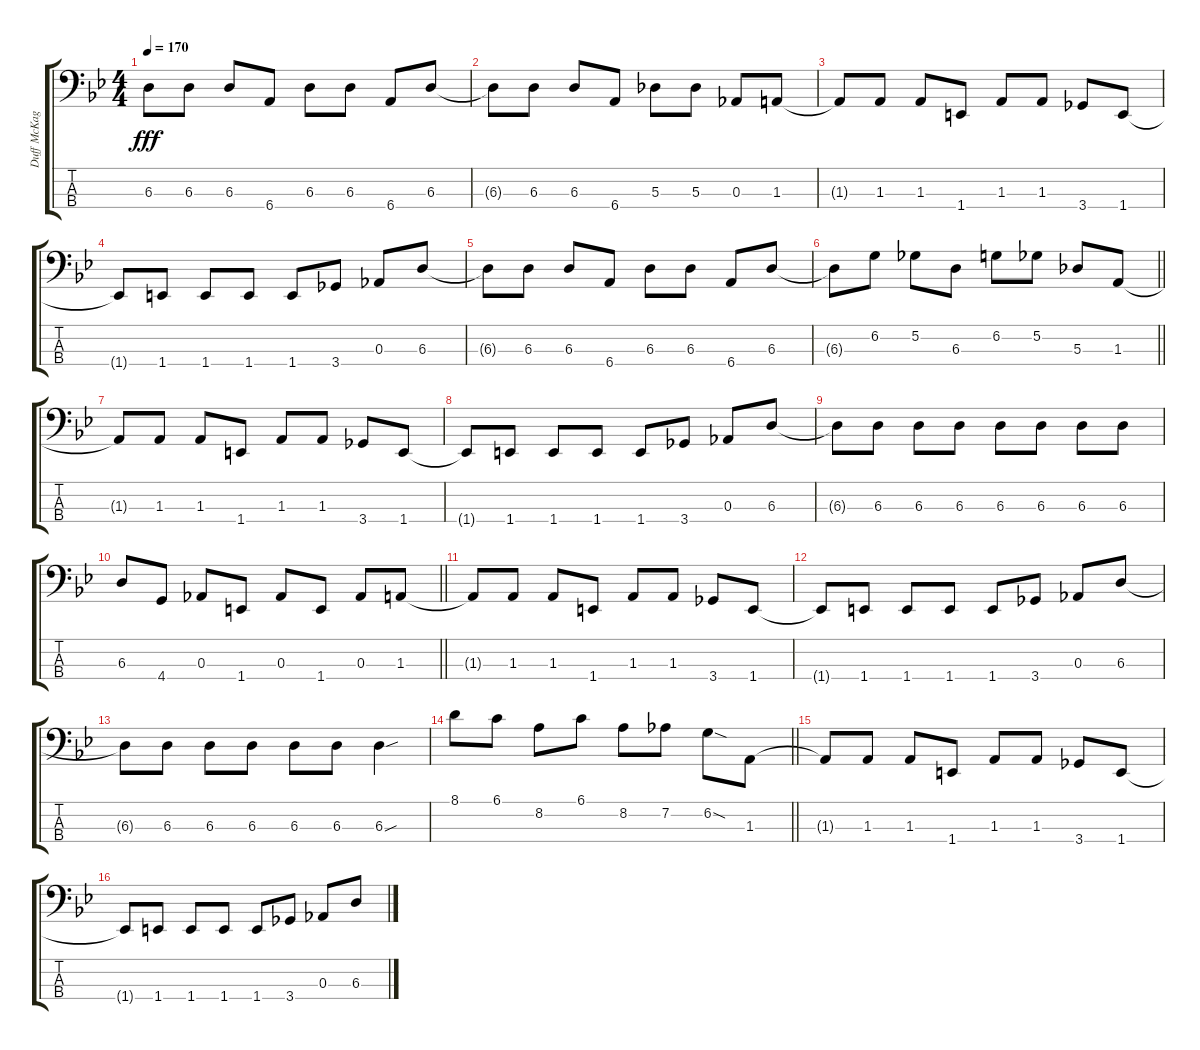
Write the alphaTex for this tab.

\track ("Duff McKagan - Bass" "Duff McKag") {instrument electricbasspick}
\staff {score tabs}
\tuning (Gb2 Db2 Ab1 Eb1) {hide}
\ts (4 4)
\tempo 170
\clef f4
\ks bb
6.3{t}.8{dy fff} 6.3.8 6.3.8 6.4.8 6.3.8 6.3.8 6.4.8 6.3.8 |
6.3{t}.8 6.3.8 6.3.8 6.4.8 5.3.8 5.3.8 0.3.8 1.3.8 |
1.3{t}.8 1.3.8 1.3.8 1.4.8 1.3.8 1.3.8 3.4.8 1.4.8 |
1.4{t}.8 1.4.8 1.4.8 1.4.8 1.4.8 3.4.8 0.3.8 6.3.8 |
6.3{t}.8 6.3.8 6.3.8 6.4.8 6.3.8 6.3.8 6.4.8 6.3.8 |
\barLineRight lightlight
6.3{t}.8 6.2.8 5.2.8 6.3.8 6.2.8 5.2.8 5.3.8 1.3.8 |
1.3{t}.8 1.3.8 1.3.8 1.4.8 1.3.8 1.3.8 3.4.8 1.4.8 |
1.4{t}.8 1.4.8 1.4.8 1.4.8 1.4.8 3.4.8 0.3.8 6.3.8 |
6.3{t}.8 6.3.8 6.3.8 6.3.8 6.3.8 6.3.8 6.3.8 6.3.8 |
\barLineRight lightlight
6.3.8 4.4.8 0.3.8 1.4.8 0.3.8 1.4.8 0.3.8 1.3.8 |
1.3{t}.8 1.3.8 1.3.8 1.4.8 1.3.8 1.3.8 3.4.8 1.4.8 |
1.4{t}.8 1.4.8 1.4.8 1.4.8 1.4.8 3.4.8 0.3.8 6.3.8 |
6.3{t}.8 6.3.8 6.3.8 6.3.8 6.3.8 6.3.8 6.3{sou}.4 |
\barLineRight lightlight
8.1.8 6.1.8 8.2.8 6.1.8 8.2.8 7.2.8 6.2{sod}.8 1.3.8 |
1.3{t}.8 1.3.8 1.3.8 1.4.8 1.3.8 1.3.8 3.4.8 1.4.8 |
1.4{t}.8 1.4.8 1.4.8 1.4.8 1.4.8 3.4.8 0.3.8 6.3.8
